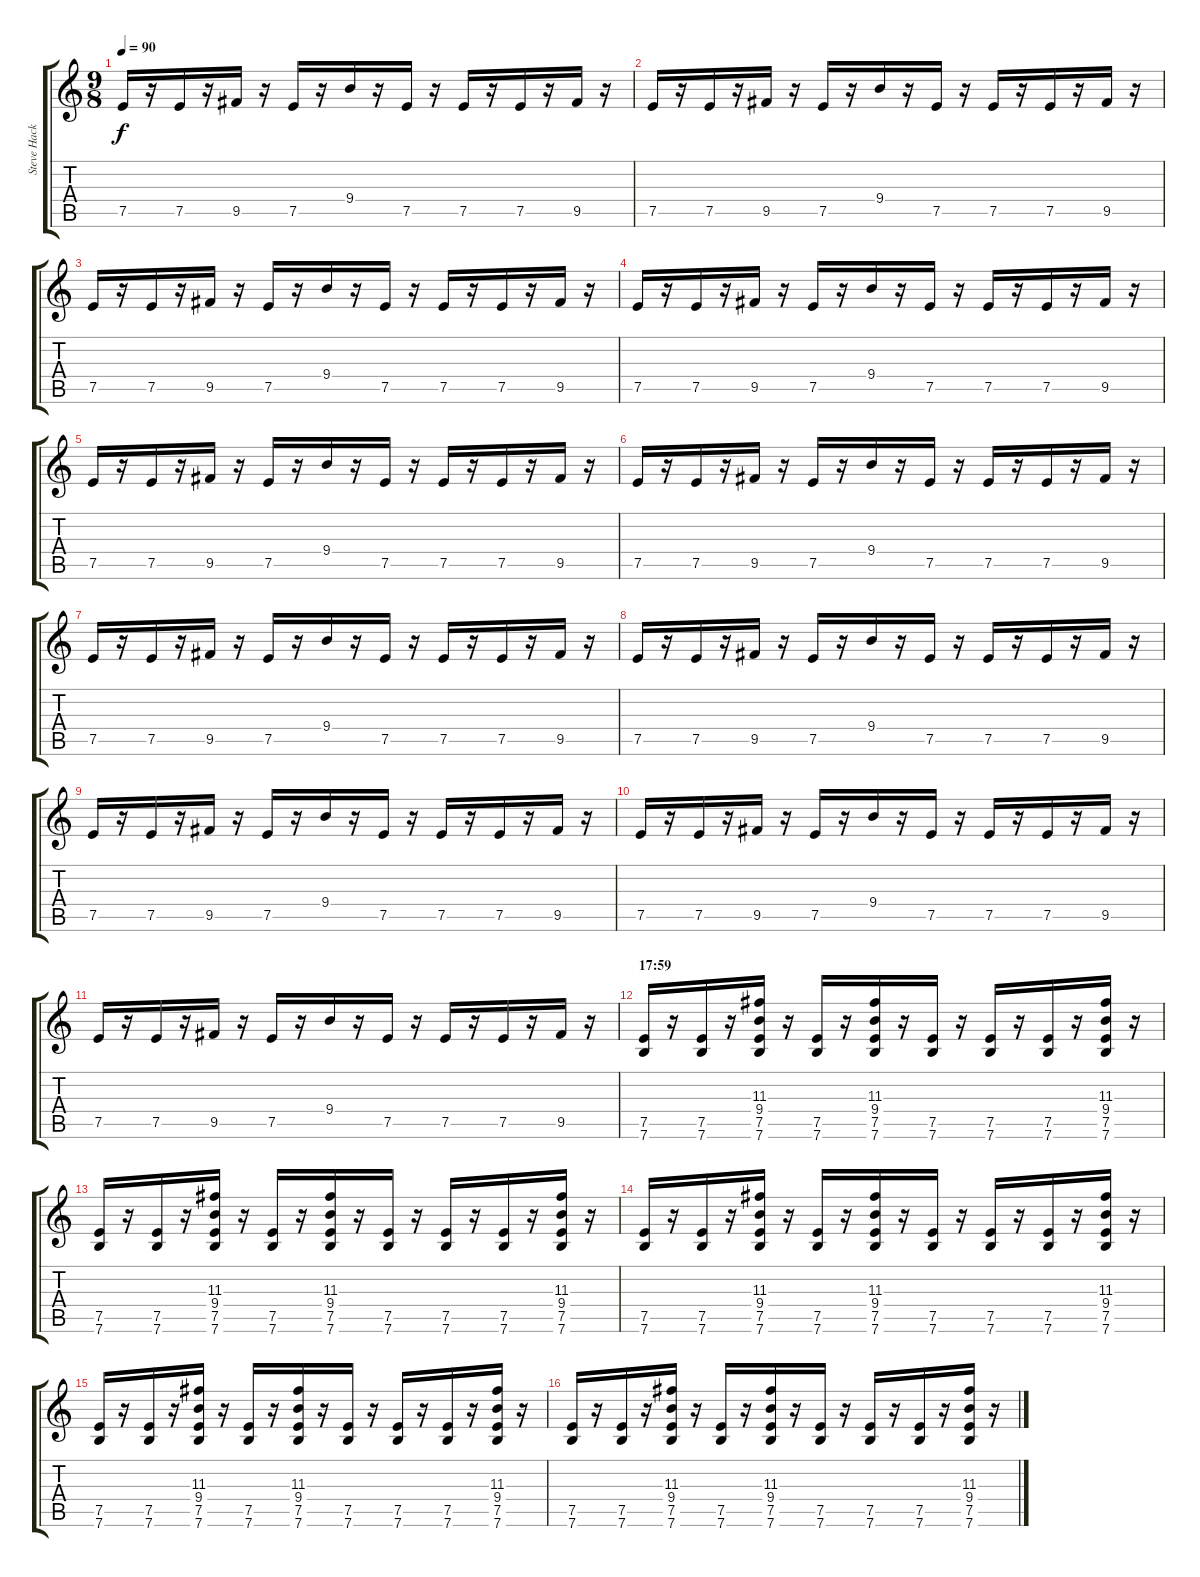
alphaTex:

\track ("Steve Hackett (electric guitar 1)" "Steve Hack") {instrument electricguitarclean}
\staff {score tabs}
\tuning (E4 B3 G3 D3 A2 E2) {hide}
\ts (9 8)
\tempo 90
\clef g2
\ks c
7.5.16{dy f} r.16 7.5.16 r.16 9.5.16 r.16 7.5.16 r.16 9.4.16 r.16 7.5.16 r.16 7.5.16 r.16 7.5.16 r.16 9.5.16 r.16 |
7.5.16 r.16 7.5.16 r.16 9.5.16 r.16 7.5.16 r.16 9.4.16 r.16 7.5.16 r.16 7.5.16 r.16 7.5.16 r.16 9.5.16 r.16 |
7.5.16 r.16 7.5.16 r.16 9.5.16 r.16 7.5.16 r.16 9.4.16 r.16 7.5.16 r.16 7.5.16 r.16 7.5.16 r.16 9.5.16 r.16 |
7.5.16 r.16 7.5.16 r.16 9.5.16 r.16 7.5.16 r.16 9.4.16 r.16 7.5.16 r.16 7.5.16 r.16 7.5.16 r.16 9.5.16 r.16 |
7.5.16 r.16 7.5.16 r.16 9.5.16 r.16 7.5.16 r.16 9.4.16 r.16 7.5.16 r.16 7.5.16 r.16 7.5.16 r.16 9.5.16 r.16 |
7.5.16 r.16 7.5.16 r.16 9.5.16 r.16 7.5.16 r.16 9.4.16 r.16 7.5.16 r.16 7.5.16 r.16 7.5.16 r.16 9.5.16 r.16 |
7.5.16 r.16 7.5.16 r.16 9.5.16 r.16 7.5.16 r.16 9.4.16 r.16 7.5.16 r.16 7.5.16 r.16 7.5.16 r.16 9.5.16 r.16 |
7.5.16 r.16 7.5.16 r.16 9.5.16 r.16 7.5.16 r.16 9.4.16 r.16 7.5.16 r.16 7.5.16 r.16 7.5.16 r.16 9.5.16 r.16 |
7.5.16 r.16 7.5.16 r.16 9.5.16 r.16 7.5.16 r.16 9.4.16 r.16 7.5.16 r.16 7.5.16 r.16 7.5.16 r.16 9.5.16 r.16 |
7.5.16 r.16 7.5.16 r.16 9.5.16 r.16 7.5.16 r.16 9.4.16 r.16 7.5.16 r.16 7.5.16 r.16 7.5.16 r.16 9.5.16 r.16 |
7.5.16 r.16 7.5.16 r.16 9.5.16 r.16 7.5.16 r.16 9.4.16 r.16 7.5.16 r.16 7.5.16 r.16 7.5.16 r.16 9.5.16 r.16 |
\section ("" "17:59")
(7.5 7.6).16 r.16 (7.5 7.6).16 r.16 (11.3 9.4 7.5 7.6).16 r.16 (7.5 7.6).16 r.16 (11.3 9.4 7.5 7.6).16 r.16 (7.5 7.6).16 r.16 (7.5 7.6).16 r.16 (7.5 7.6).16 r.16 (11.3 9.4 7.5 7.6).16 r.16 |
(7.5 7.6).16 r.16 (7.5 7.6).16 r.16 (11.3 9.4 7.5 7.6).16 r.16 (7.5 7.6).16 r.16 (11.3 9.4 7.5 7.6).16 r.16 (7.5 7.6).16 r.16 (7.5 7.6).16 r.16 (7.5 7.6).16 r.16 (11.3 9.4 7.5 7.6).16 r.16 |
(7.5 7.6).16 r.16 (7.5 7.6).16 r.16 (11.3 9.4 7.5 7.6).16 r.16 (7.5 7.6).16 r.16 (11.3 9.4 7.5 7.6).16 r.16 (7.5 7.6).16 r.16 (7.5 7.6).16 r.16 (7.5 7.6).16 r.16 (11.3 9.4 7.5 7.6).16 r.16 |
(7.5 7.6).16 r.16 (7.5 7.6).16 r.16 (11.3 9.4 7.5 7.6).16 r.16 (7.5 7.6).16 r.16 (11.3 9.4 7.5 7.6).16 r.16 (7.5 7.6).16 r.16 (7.5 7.6).16 r.16 (7.5 7.6).16 r.16 (11.3 9.4 7.5 7.6).16 r.16 |
(7.5 7.6).16 r.16 (7.5 7.6).16 r.16 (11.3 9.4 7.5 7.6).16 r.16 (7.5 7.6).16 r.16 (11.3 9.4 7.5 7.6).16 r.16 (7.5 7.6).16 r.16 (7.5 7.6).16 r.16 (7.5 7.6).16 r.16 (11.3 9.4 7.5 7.6).16 r.16
